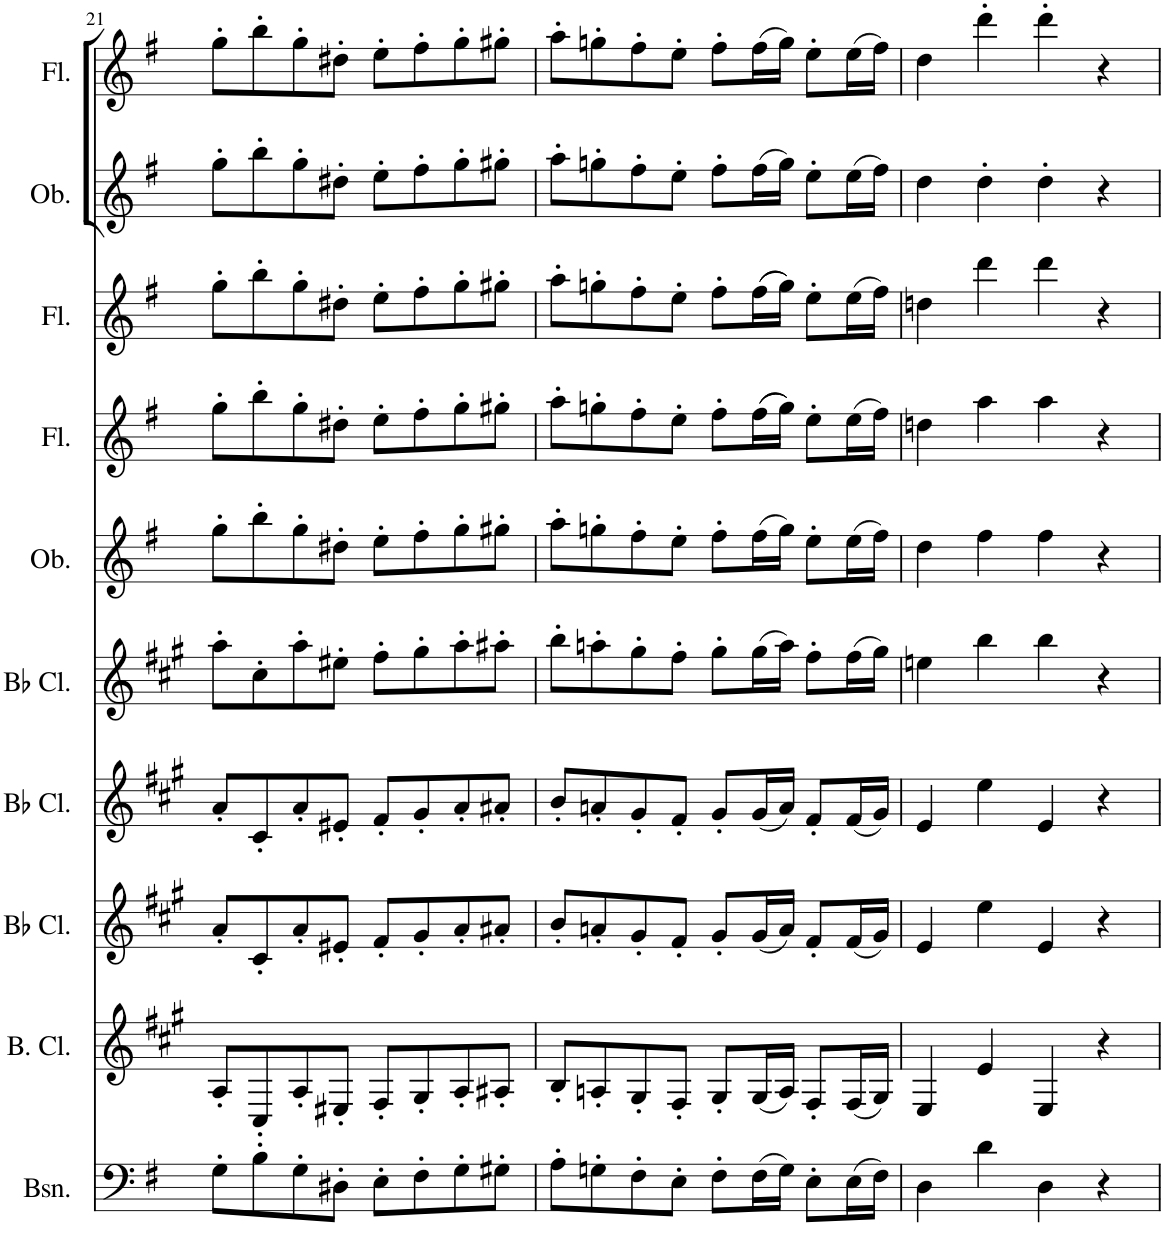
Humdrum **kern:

**kern	**kern	**kern	**kern	**kern	**kern	**kern	**kern	**kern	**kern
*part10	*part9	*part8	*part7	*part6	*part5	*part4	*part3	*part2	*part1
*staff10	*staff9	*staff8	*staff7	*staff6	*staff5	*staff4	*staff3	*staff2	*staff1
*I"Bassoon	*I"Bass Clarinet	*I"Bb Clarinet	*I"Bb Clarinet	*I"Bb Clarinet	*I"Oboe	*I"Flute	*I"Flute	*I"Oboe	*I"Flute
*I'Bsn.	*I'B. Cl.	*I'Bb Cl.	*I'Bb Cl.	*I'Bb Cl.	*I'Ob.	*I'Fl.	*I'Fl.	*I'Ob.	*I'Fl.
!!LO:PB:g=z
*clefF4	*clefG2	*clefG2	*clefG2	*clefG2	*clefG2	*clefG2	*clefG2	*clefG2	*clefG2
*	*Trd8c14	*Trd1c2	*Trd1c2	*Trd1c2	*	*	*	*	*
*k[f#]	*k[f#c#g#]	*k[f#c#g#]	*k[f#c#g#]	*k[f#c#g#]	*k[f#]	*k[f#]	*k[f#]	*k[f#]	*k[f#]
*M4/4	*M4/4	*M4/4	*M4/4	*M4/4	*M4/4	*M4/4	*M4/4	*M4/4	*M4/4
=21	=21	=21	=21	=21	=21	=21	=21	=21	=21
8G'\L	8A'/L	8a'/L	8a'/L	8aa'\L	8gg'\L	8gg'\L	8gg'\L	8gg'\L	8gg'\L
8B'\	8C#'/	8c#'/	8c#'/	8cc#'\	8bb'\	8bb'\	8bb'\	8bb'\	8bb'\
8G'\	8A'/	8a'/	8a'/	8aa'\	8gg'\	8gg'\	8gg'\	8gg'\	8gg'\
8D#X'\J	8E#X'/J	8e#X'/J	8e#X'/J	8ee#X'\J	8dd#X'\J	8dd#X'\J	8dd#X'\J	8dd#X'\J	8dd#X'\J
8E'\L	8F#'/L	8f#'/L	8f#'/L	8ff#'\L	8ee'\L	8ee'\L	8ee'\L	8ee'\L	8ee'\L
8F#'\	8G#'/	8g#'/	8g#'/	8gg#'\	8ff#'\	8ff#'\	8ff#'\	8ff#'\	8ff#'\
8G'\	8A'/	8a'/	8a'/	8aa'\	8gg'\	8gg'\	8gg'\	8gg'\	8gg'\
8G#X'\J	8A#X'/J	8a#X'/J	8a#X'/J	8aa#X'\J	8gg#X'\J	8gg#X'\J	8gg#X'\J	8gg#X'\J	8gg#X'\J
=22	=22	=22	=22	=22	=22	=22	=22	=22	=22
8A'\L	8B'/L	8b'/L	8b'/L	8bb'\L	8aa'\L	8aa'\L	8aa'\L	8aa'\L	8aa'\L
8Gn'\	8An'/	8an'/	8an'/	8aan'\	8ggn'\	8ggn'\	8ggn'\	8ggn'\	8ggn'\
8F#'\	8G#'/	8g#'/	8g#'/	8gg#'\	8ff#'\	8ff#'\	8ff#'\	8ff#'\	8ff#'\
8E'\J	8F#'/J	8f#'/J	8f#'/J	8ff#'\J	8ee'\J	8ee'\J	8ee'\J	8ee'\J	8ee'\J
8F#'\L	8G#'/L	8g#'/L	8g#'/L	8gg#'\L	8ff#'\L	8ff#'\L	8ff#'\L	8ff#'\L	8ff#'\L
(16F#\L	(16G#/L	(16g#/L	(16g#/L	(16gg#\L	(16ff#\L	((16ff#\L	((16ff#\L	(16ff#\L	(16ff#\L
16G\JJ)	16A/JJ)	16a/JJ)	16a/JJ)	16aa\JJ)	16gg\JJ)	16gg\JJ))	16gg\JJ))	16gg\JJ)	16gg\JJ)
8E'\L	8F#'/L	8f#'/L	8f#'/L	8ff#'\L	8ee'\L	8ee'\L	8ee'\L	8ee'\L	8ee'\L
(16E\L	(16F#/L	(16f#/L	(16f#/L	(16ff#\L	(16ee\L	(16ee\L	(16ee\L	(16ee\L	(16ee\L
16F#\JJ)	16G#/JJ)	16g#/JJ)	16g#/JJ)	16gg#\JJ)	16ff#\JJ)	16ff#\JJ)	16ff#\JJ)	16ff#\JJ)	16ff#\JJ)
=23	=23	=23	=23	=23	=23	=23	=23	=23	=23
4D\	4E/	4e/	4e/	4een\	4dd\	4ddn\	4ddn\	4dd\	4dd\
4d\	4e/	4ee\	4ee\	4bb\	4ff#\	4aa\	4ddd\	4dd'\	4ddd'\
4D\	4E/	4e/	4e/	4bb\	4ff#\	4aa\	4ddd\	4dd'\	4ddd'\
4r	4r	4r	4r	4r	4r	4r	4r	4r	4r
=	=	=	=	=	=	=	=	=	=
*-	*-	*-	*-	*-	*-	*-	*-	*-	*-
